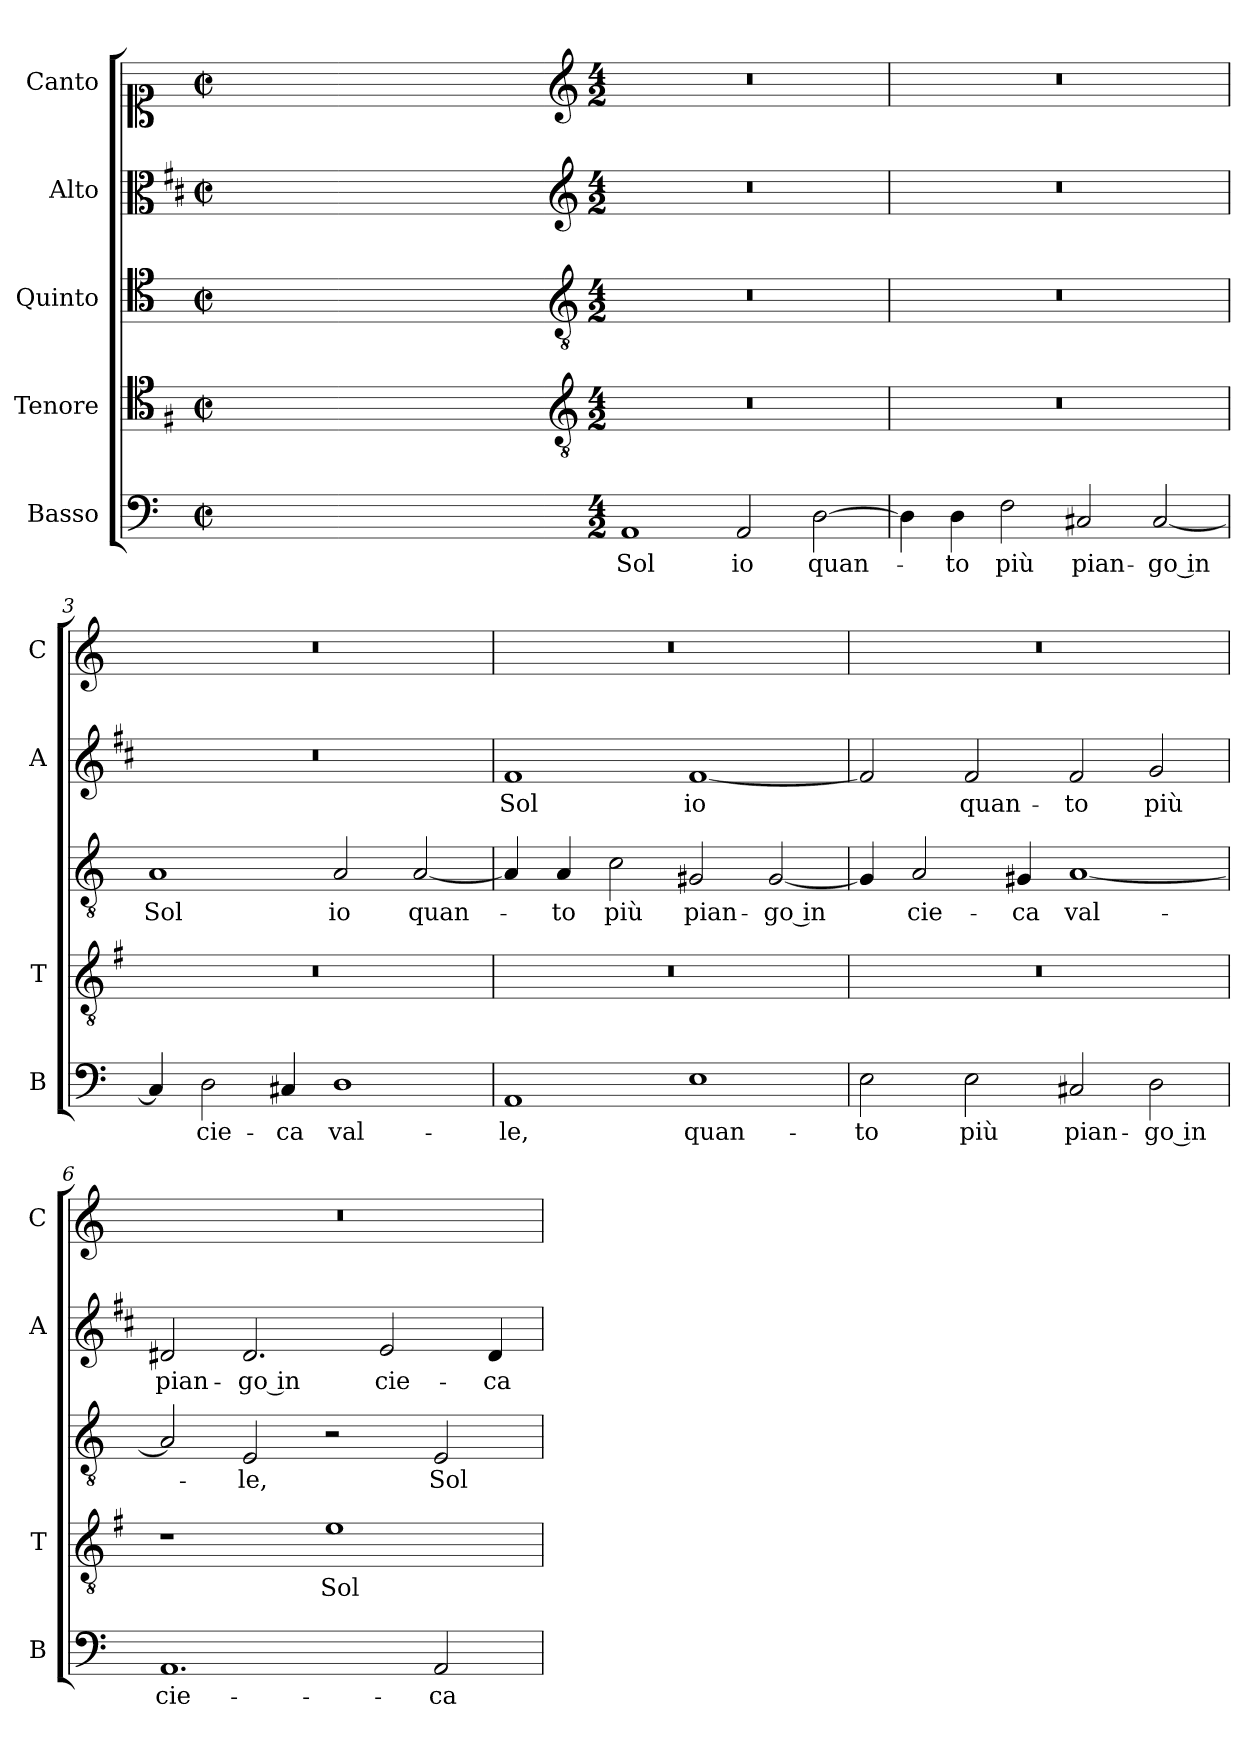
**kern	**text	**kern	**text	**kern	**text	**kern	**text	**kern
*part5	*part5	*part4	*part4	*part3	*part3	*part2	*part2	*part1
*staff5	*staff5	*staff4	*staff4	*staff3	*staff3	*staff2	*staff2	*staff1
*I"Basso	*	*I"Tenore	*	*I"Quinto	*	*I"Alto	*	*I"Canto
*I'B	*	*I'T	*	*	*	*I'A	*	*I'C
*clefF4	*	*clefC4	*	*clefC4	*	*clefC3	*	*clefC1
*	*	*ITrd4c7	*	*	*	*ITrd1c2	*	*
*k[]	*	*k[]	*	*k[]	*	*k[]	*	*k[]
*C:	*	*C:	*	*C:	*	*C:	*	*C:
*M2/2	*	*M2/2	*	*M2/2	*	*M2/2	*	*M2/2
*met(c|)	*	*met(c|)	*	*met(c|)	*	*met(c|)	*	*met(c|)
=	=	=	=	=	=	=	=	=
1ryy	.	1ryy	.	1ryy	.	1ryy	.	1ryy
=1X-	=1X-	=1X-	=1X-	=1X-	=1X-	=1X-	=1X-	=1X-
4ryy	.	4ryy	.	4ryy	.	4ryy	.	4ryy
4ryy	.	4ryy	.	4ryy	.	4ryy	.	4ryy
4ryy	.	4ryy	.	4ryy	.	4ryy	.	4ryy
4ryy	.	4ryy	.	4ryy	.	4ryy	.	4ryy
=1-	=1-	=1-	=1-	=1-	=1-	=1-	=1-	=1-
*	*	*clefGv2	*	*clefGv2	*	*clefG2	*	*clefG2
*M4/2	*	*M4/2	*	*M4/2	*	*M4/2	*	*M4/2
!	!LO:LY:b	!	!	!	!	!	!	!
1AA	Sol	0r	.	0r	.	0r	.	0r
!	!LO:LY:b	!	!	!	!	!	!	!
2AA/	io	.	.	.	.	.	.	.
!	!LO:LY:b	!	!	!	!	!	!	!
[2D\	quan-	.	.	.	.	.	.	.
=2	=2	=2	=2	=2	=2	=2	=2	=2
4D\]	.	0r	.	0r	.	0r	.	0r
!	!LO:LY:b	!	!	!	!	!	!	!
4D\	-to	.	.	.	.	.	.	.
!	!LO:LY:b	!	!	!	!	!	!	!
2F\	più	.	.	.	.	.	.	.
!	!LO:LY:b	!	!	!	!	!	!	!
2C#X/	pian-	.	.	.	.	.	.	.
!	!LO:LY:b	!	!	!	!	!	!	!
[2C#/	-go in	.	.	.	.	.	.	.
=3	=3	=3	=3	=3	=3	=3	=3	=3
!	!	!	!	!	!LO:LY:b	!	!	!
4C#/]	.	0r	.	1A	Sol	0r	.	0r
!	!LO:LY:b	!	!	!	!	!	!	!
2D\	cie-	.	.	.	.	.	.	.
!	!LO:LY:b	!	!	!	!	!	!	!
4C#X/	-ca	.	.	.	.	.	.	.
!	!LO:LY:b	!	!	!	!LO:LY:b	!	!	!
1D	val-	.	.	2A/	io	.	.	.
!	!	!	!	!	!LO:LY:b	!	!	!
.	.	.	.	[2A/	quan-	.	.	.
=4	=4	=4	=4	=4	=4	=4	=4	=4
!	!LO:LY:b	!	!	!	!	!	!LO:LY:b	!
1AA	-le,	0r	.	4A/]	.	1e	Sol	0r
!	!	!	!	!	!LO:LY:b	!	!	!
.	.	.	.	4A/	-to	.	.	.
!	!	!	!	!	!LO:LY:b	!	!	!
.	.	.	.	2c\	più	.	.	.
!	!LO:LY:b	!	!	!	!LO:LY:b	!	!LO:LY:b	!
1E	quan-	.	.	2G#X/	pian-	[1e	io	.
!	!	!	!	!	!LO:LY:b	!	!	!
.	.	.	.	[2G#/	-go in	.	.	.
!!LO:LB:g=z
=5	=5	=5	=5	=5	=5	=5	=5	=5
!	!LO:LY:b	!	!	!	!	!	!	!
2E\	-to	0r	.	4G#/]	.	2e/]	.	0r
!	!	!	!	!	!LO:LY:b	!	!	!
.	.	.	.	2A/	cie-	.	.	.
!	!LO:LY:b	!	!	!	!	!	!LO:LY:b	!
2E\	più	.	.	.	.	2e/	quan-	.
!	!	!	!	!	!LO:LY:b	!	!	!
.	.	.	.	4G#X/	-ca	.	.	.
!	!LO:LY:b	!	!	!	!LO:LY:b	!	!LO:LY:b	!
2C#X/	pian-	.	.	[1A	val-	2e/	-to	.
!	!LO:LY:b	!	!	!	!	!	!LO:LY:b	!
2D\	-go in	.	.	.	.	2f/	più	.
=6	=6	=6	=6	=6	=6	=6	=6	=6
!	!LO:LY:b	!	!	!	!	!	!LO:LY:b	!
1.AA	cie-	1r	.	2A/]	.	2c#X/	pian-	0r
!	!	!	!	!	!LO:LY:b	!	!LO:LY:b	!
.	.	.	.	2E/	-le,	2.c#/	-go in	.
!	!	!	!LO:LY:b	!	!	!	!	!
.	.	1A	Sol	2r	.	.	.	.
!	!	!	!	!	!	!	!LO:LY:b	!
.	.	.	.	.	.	2d/	cie-	.
!	!LO:LY:b	!	!	!	!LO:LY:b	!	!	!
2AA/	-ca	.	.	2E/	Sol	.	.	.
!	!	!	!	!	!	!	!LO:LY:b	!
.	.	.	.	.	.	4c#/	-ca	.
=	=	=	=	=	=	=	=	=
*-	*-	*-	*-	*-	*-	*-	*-	*-
